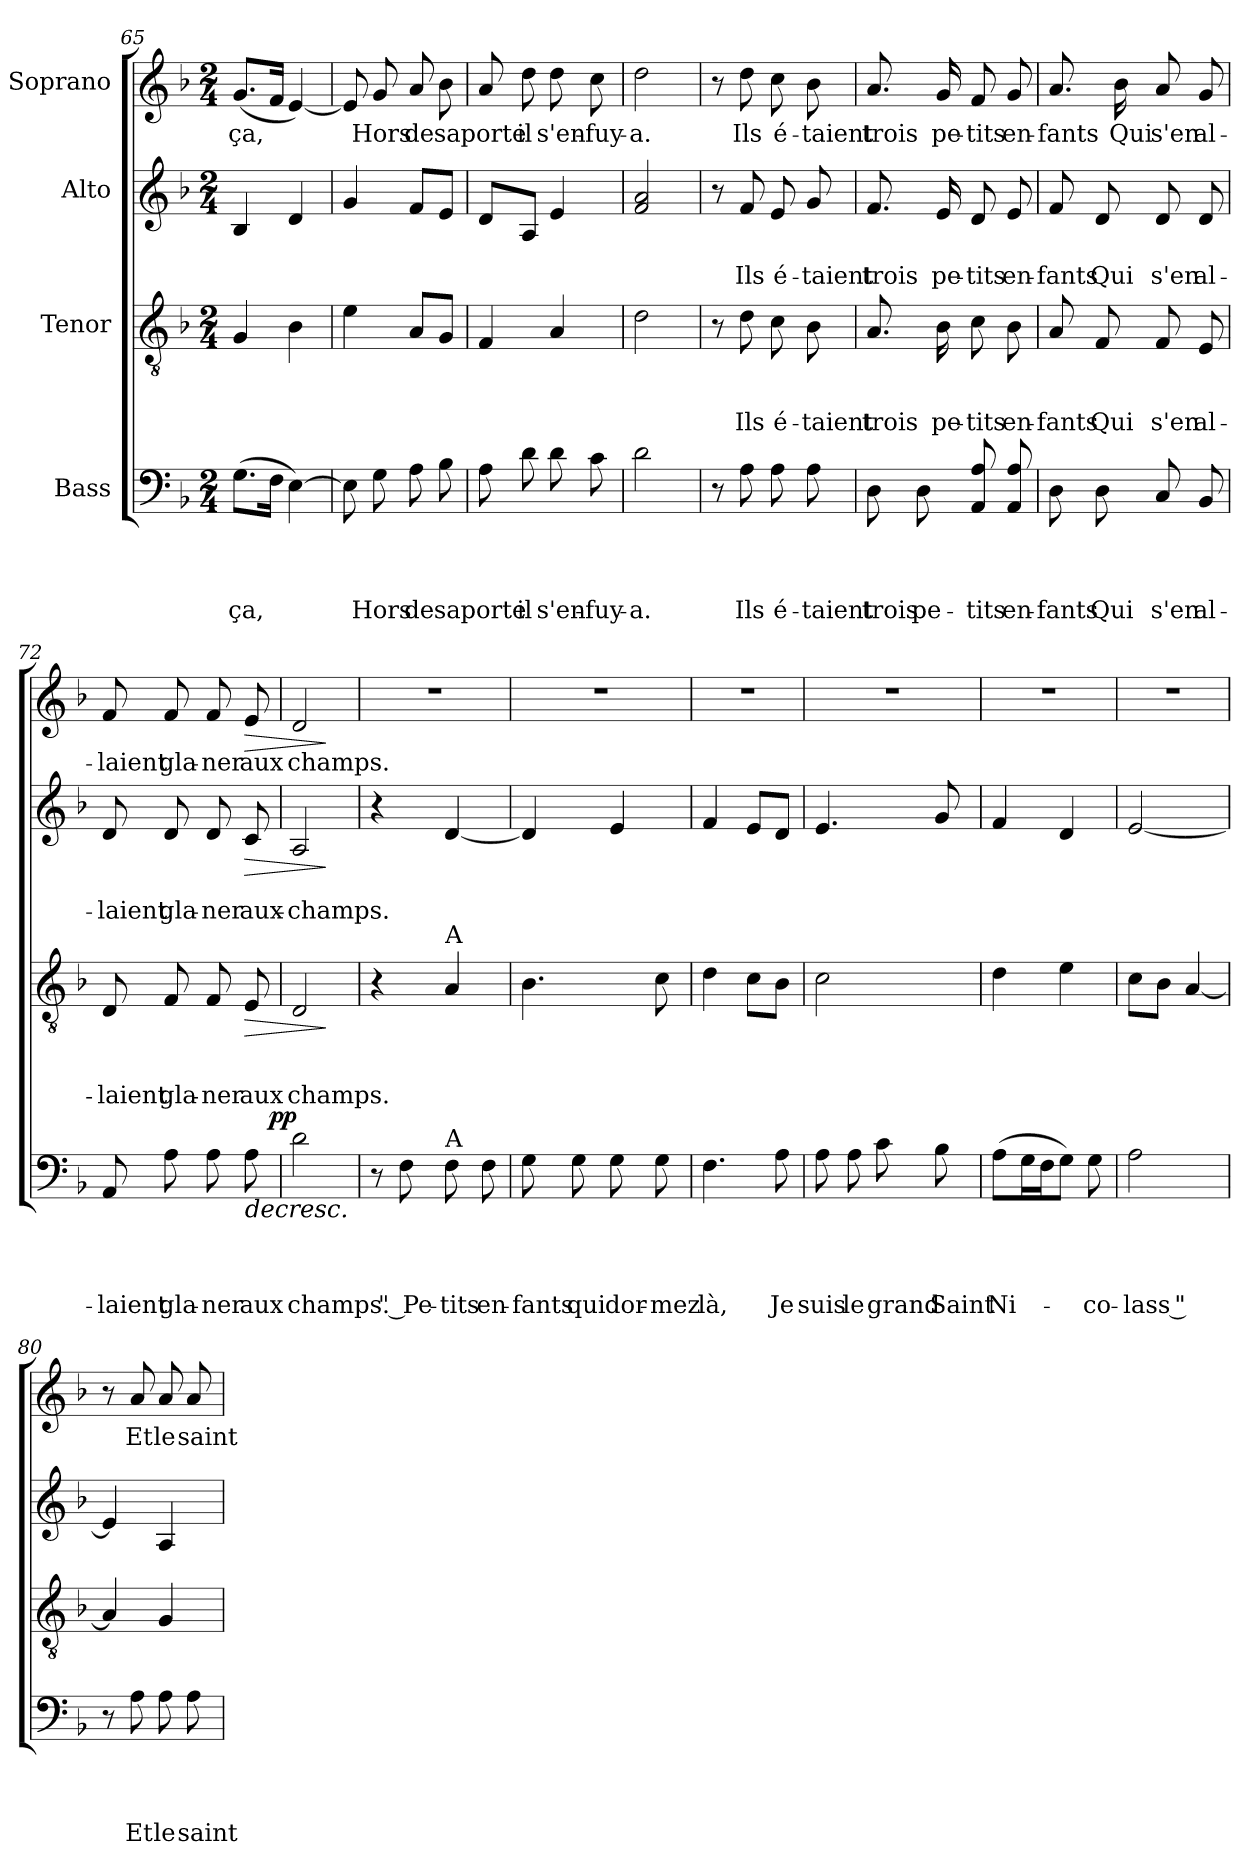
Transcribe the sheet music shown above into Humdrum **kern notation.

**kern	**text	**text	**text	**text	**dynam	**kern	**text	**text	**text	**dynam	**kern	**text	**text	**dynam	**kern	**text	**dynam
*part4	*part4	*part4	*part4	*part4	*part4	*part3	*part3	*part3	*part3	*part3	*part2	*part2	*part2	*part2	*part1	*part1	*part1
*staff4	*staff4	*staff4	*staff4	*staff4	*staff4	*staff3	*staff3	*staff3	*staff3	*staff3	*staff2	*staff2	*staff2	*staff2	*staff1	*staff1	*staff1
*I"Bass	*	*	*	*	*	*I"Tenor	*	*	*	*	*I"Alto	*	*	*	*I"Soprano	*	*
*clefF4	*	*	*	*	*	*clefGv2	*	*	*	*	*clefG2	*	*	*	*clefG2	*	*
*k[b-]	*	*	*	*	*	*k[b-]	*	*	*	*	*k[b-]	*	*	*	*k[b-]	*	*
*F:	*	*	*	*	*	*F:	*	*	*	*	*F:	*	*	*	*F:	*	*
*M2/4	*	*	*	*	*	*M2/4	*	*	*	*	*M2/4	*	*	*	*M2/4	*	*
=65	=65	=65	=65	=65	=65	=65	=65	=65	=65	=65	=65	=65	=65	=65	=65	=65	=65
!	!	!	!	!LO:LY:b	!	!	!	!	!	!	!	!	!	!	!	!LO:LY:b	!
(>8.G\L	.	.	.	ça,	.	4G/	.	.	.	.	4B-/	.	.	.	(<8.g/L	ça,	.
16F\Jk	.	.	.	.	.	.	.	.	.	.	.	.	.	.	16f/Jk	.	.
[>4E\)	.	.	.	.	.	4B-\	.	.	.	.	4d/	.	.	.	[<4e/)	.	.
=66	=66	=66	=66	=66	=66	=66	=66	=66	=66	=66	=66	=66	=66	=66	=66	=66	=66
8E\]	.	.	.	.	.	4e\	.	.	.	.	4g/	.	.	.	8e/]	.	.
!	!	!	!	!LO:LY:b	!	!	!	!	!	!	!	!	!	!	!	!LO:LY:b	!
8G\	.	.	.	Hors	.	.	.	.	.	.	.	.	.	.	8g/	Hors	.
!	!	!	!	!LO:LY:b	!	!	!	!	!	!	!	!	!	!	!	!LO:LY:b	!
8A\	.	.	.	de	.	8A/L	.	.	.	.	8f/L	.	.	.	8a/	de	.
!	!	!	!	!LO:LY:b	!	!	!	!	!	!	!	!	!	!	!	!LO:LY:b	!
8B-\	.	.	.	sa	.	8G/J	.	.	.	.	8e/J	.	.	.	8b-\	sa	.
=67	=67	=67	=67	=67	=67	=67	=67	=67	=67	=67	=67	=67	=67	=67	=67	=67	=67
!	!	!	!	!LO:LY:b	!	!	!	!	!	!	!	!	!	!	!	!LO:LY:b	!
8A\	.	.	.	porte	.	4F/	.	.	.	.	8d/L	.	.	.	8a/	porte	.
!	!	!	!	!LO:LY:b	!	!	!	!	!	!	!	!	!	!	!	!LO:LY:b	!
8d\	.	.	.	il	.	.	.	.	.	.	8A/J	.	.	.	8dd\	il	.
!	!	!	!	!LO:LY:b	!	!	!	!	!	!	!	!	!	!	!	!LO:LY:b	!
8d\	.	.	.	s'en-	.	4A/	.	.	.	.	4e/	.	.	.	8dd\	s'en-	.
!	!	!	!	!LO:LY:b	!	!	!	!	!	!	!	!	!	!	!	!LO:LY:b	!
8c\	.	.	.	-fuy-	.	.	.	.	.	.	.	.	.	.	8cc\	-fuy-	.
=68	=68	=68	=68	=68	=68	=68	=68	=68	=68	=68	=68	=68	=68	=68	=68	=68	=68
!	!	!	!	!LO:LY:b	!	!	!	!	!	!	!	!	!	!	!	!LO:LY:b	!
2d\	.	.	.	-a.	.	2d\	.	.	.	.	2f/ 2a/	.	.	.	2dd\	-a.	.
!!LO:PB:g=z
=69	=69	=69	=69	=69	=69	=69	=69	=69	=69	=69	=69	=69	=69	=69	=69	=69	=69
8r	.	.	.	.	.	8r	.	.	.	.	8r	.	.	.	8r	.	.
!	!	!	!	!LO:LY:b	!	!	!	!	!LO:LY:b	!	!	!	!LO:LY:b	!	!	!LO:LY:b	!
8A\	.	.	.	Ils	.	8d\	.	.	Ils	.	8f/	.	Ils	.	8dd\	Ils	.
!	!	!	!	!LO:LY:b	!	!	!	!	!LO:LY:b	!	!	!	!LO:LY:b	!	!	!LO:LY:b	!
8A\	.	.	.	é-	.	8c\	.	.	é-	.	8e/	.	é-	.	8cc\	é-	.
!	!	!	!	!LO:LY:b	!	!	!	!	!LO:LY:b	!	!	!	!LO:LY:b	!	!	!LO:LY:b	!
8A\	.	.	.	-taient	.	8B-\	.	.	-taient	.	8g/	.	-taient	.	8b-\	-taient	.
=70	=70	=70	=70	=70	=70	=70	=70	=70	=70	=70	=70	=70	=70	=70	=70	=70	=70
!	!	!	!	!LO:LY:b	!	!	!	!	!LO:LY:b	!	!	!	!LO:LY:b	!	!	!LO:LY:b	!
8D\	.	.	.	trois	.	8.A/	.	.	trois	.	8.f/	.	trois	.	8.a/	trois	.
!	!	!	!	!LO:LY:b	!	!	!	!	!	!	!	!	!	!	!	!	!
8D\	.	.	.	pe-	.	.	.	.	.	.	.	.	.	.	.	.	.
!	!	!	!	!	!	!	!	!	!LO:LY:b	!	!	!	!LO:LY:b	!	!	!LO:LY:b	!
.	.	.	.	.	.	16B-\	.	.	pe-	.	16e/	.	pe-	.	16g/	pe-	.
!	!	!	!	!LO:LY:b	!	!	!	!	!LO:LY:b:rj	!	!	!	!LO:LY:b:rj	!	!	!LO:LY:b:rj	!
8AA/ 8A/	.	.	.	-tits	.	8c\	.	.	-tits	.	8d/	.	-tits	.	8f/	-tits	.
!	!	!	!	!LO:LY:b	!	!	!	!	!LO:LY:b	!	!	!	!LO:LY:b	!	!	!LO:LY:b	!
8AA/ 8A/	.	.	.	en-	.	8B-\	.	.	en-	.	8e/	.	en-	.	8g/	en-	.
=71	=71	=71	=71	=71	=71	=71	=71	=71	=71	=71	=71	=71	=71	=71	=71	=71	=71
!	!	!	!	!LO:LY:b	!	!	!	!	!LO:LY:b	!	!	!	!LO:LY:b	!	!	!LO:LY:b	!
8D\	.	.	.	-fants	.	8A/	.	.	-fants	.	8f/	.	-fants	.	8.a/	-fants	.
!	!	!	!	!LO:LY:b	!	!	!	!	!LO:LY:b	!	!	!	!LO:LY:b	!	!	!	!
8D\	.	.	.	Qui	.	8F/	.	.	Qui	.	8d/	.	Qui	.	.	.	.
!	!	!	!	!	!	!	!	!	!	!	!	!	!	!	!	!LO:LY:b	!
.	.	.	.	.	.	.	.	.	.	.	.	.	.	.	16b-\	Qui	.
!	!	!	!	!LO:LY:b	!	!	!	!	!LO:LY:b	!	!	!	!LO:LY:b	!	!	!LO:LY:b	!
8C/	.	.	.	s'en	.	8F/	.	.	s'en	.	8d/	.	s'en	.	8a/	s'en	.
!	!	!	!	!LO:LY:b	!	!	!	!	!LO:LY:b	!	!	!	!LO:LY:b	!	!	!LO:LY:b	!
8BB-/	.	.	.	al-	.	8E/	.	.	al-	.	8d/	.	al-	.	8g/	al-	.
=72	=72	=72	=72	=72	=72	=72	=72	=72	=72	=72	=72	=72	=72	=72	=72	=72	=72
!	!	!	!	!LO:LY:b	!	!	!	!	!LO:LY:b	!	!	!	!LO:LY:b	!	!	!LO:LY:b	!
*^	*	*	*	*	*	*	*	*	*	*	*	*	*	*	*	*	*
8AA/	4...ryy	.	.	.	-laient	.	8D/	.	.	-laient	.	8d/	.	-laient	.	8f/	-laient	.
!	!	!	!	!	!LO:LY:b	!	!	!	!	!LO:LY:b	!	!	!	!LO:LY:b	!	!	!LO:LY:b	!
8A\	.	.	.	.	gla-	.	8F/	.	.	gla-	.	8d/	.	gla-	.	8f/	gla-	.
!	!	!	!	!	!LO:LY:b	!	!	!	!	!LO:LY:b	!	!	!	!LO:LY:b	!	!	!LO:LY:b	!
8A\	.	.	.	.	-ner	.	8F/	.	.	-ner	.	8d/	.	-ner	.	8f/	-ner	.
!	!	!	!	!	!LO:LY:b	!LO:HP:b	!	!	!	!LO:LY:b	!LO:HP:b	!	!	!LO:LY:b	!LO:HP:b	!	!LO:LY:b	!LO:HP:b
8A\	.	.	.	.	aux	>	8E/	.	.	aux	>	8c/	.	aux-	>	8e/	aux	>
!	!	!	!	!	!	!LO:DY:a	!	!	!	!	!	!	!	!	!	!	!	!
.	32ryy	.	.	.	.	pp	.	.	.	.	.	.	.	.	.	.	.	.
=73	=73	=73	=73	=73	=73	=73	=73	=73	=73	=73	=73	=73	=73	=73	=73	=73	=73	=73
!	!	!	!	!	!LO:LY:b	!	!	!	!	!LO:LY:b	!	!	!	!LO:LY:b	!	!	!LO:LY:b	!
*v	*v	*	*	*	*	*	*	*	*	*	*	*	*	*	*	*	*	*
2d\	.	.	.	champs.	.	2D/	.	.	champs.	.	2A/	.	-champs.	.	2d/	champs.	.
.	.	.	.	.	]	.	.	.	.	]	.	.	.	]	.	.	]
!!LO:LB:g=z
=74	=74	=74	=74	=74	=74	=74	=74	=74	=74	=74	=74	=74	=74	=74	=74	=74	=74
!	!	!	!	!	!	!	!	!	!	!	!	!	!	!	!LO:N:vis=1	!	!
8r	.	.	.	.	.	4r	.	.	.	.	4r	.	.	.	2r	.	.
!	!	!	!	!LO:LY:b:rj	!	!	!	!	!	!	!	!	!	!	!	!	!
8F\	.	.	.	" Pe-	.	.	.	.	.	.	.	.	.	.	.	.	.
!	!	!	!	!	!	!LO:TX:a:t=A	!	!	!	!	!	!	!	!	!	!	!
!LO:TX:a:t=A	!	!	!	!	!	!	!	!	!	!	!	!	!	!	!	!	!
!	!	!	!	!LO:LY:b	!	!	!	!	!	!	!	!	!	!	!	!	!
8F\	.	.	.	-tits	.	4A/	.	.	.	.	[<4d/	.	.	.	.	.	.
!	!	!	!	!LO:LY:b	!	!	!	!	!	!	!	!	!	!	!	!	!
8F\	.	.	.	en-	.	.	.	.	.	.	.	.	.	.	.	.	.
=75	=75	=75	=75	=75	=75	=75	=75	=75	=75	=75	=75	=75	=75	=75	=75	=75	=75
!	!	!	!	!LO:LY:b	!	!	!	!	!	!	!	!	!	!	!LO:N:vis=1	!	!
8G\	.	.	.	-fants	.	4.B-\	.	.	.	.	4d/]	.	.	.	2r	.	.
!	!	!	!	!LO:LY:b	!	!	!	!	!	!	!	!	!	!	!	!	!
8G\	.	.	.	qui	.	.	.	.	.	.	.	.	.	.	.	.	.
!	!	!	!	!LO:LY:b	!	!	!	!	!	!	!	!	!	!	!	!	!
8G\	.	.	.	dor-	.	.	.	.	.	.	4e/	.	.	.	.	.	.
!	!	!	!	!LO:LY:b	!	!	!	!	!	!	!	!	!	!	!	!	!
8G\	.	.	.	-mez	.	8c\	.	.	.	.	.	.	.	.	.	.	.
=76	=76	=76	=76	=76	=76	=76	=76	=76	=76	=76	=76	=76	=76	=76	=76	=76	=76
!	!	!	!	!LO:LY:b	!	!	!	!	!	!	!	!	!	!	!LO:N:vis=1	!	!
4.F\	.	.	.	là,	.	4d\	.	.	.	.	4f/	.	.	.	2r	.	.
.	.	.	.	.	.	8c\L	.	.	.	.	8e/L	.	.	.	.	.	.
!	!	!	!	!LO:LY:b	!	!	!	!	!	!	!	!	!	!	!	!	!
8A\	.	.	.	Je	.	8B-\J	.	.	.	.	8d/J	.	.	.	.	.	.
=77	=77	=77	=77	=77	=77	=77	=77	=77	=77	=77	=77	=77	=77	=77	=77	=77	=77
!	!	!	!	!LO:LY:b	!	!	!	!	!	!	!	!	!	!	!LO:N:vis=1	!	!
8A\	.	.	.	suis	.	2c\	.	.	.	.	4.e/	.	.	.	2r	.	.
!	!	!	!	!LO:LY:b	!	!	!	!	!	!	!	!	!	!	!	!	!
8A\	.	.	.	le	.	.	.	.	.	.	.	.	.	.	.	.	.
!	!	!	!	!LO:LY:b	!	!	!	!	!	!	!	!	!	!	!	!	!
8c\	.	.	.	grand	.	.	.	.	.	.	.	.	.	.	.	.	.
!	!	!	!	!LO:LY:b	!	!	!	!	!	!	!	!	!	!	!	!	!
8B-\	.	.	.	Saint	.	.	.	.	.	.	8g/	.	.	.	.	.	.
=78	=78	=78	=78	=78	=78	=78	=78	=78	=78	=78	=78	=78	=78	=78	=78	=78	=78
!	!	!	!	!LO:LY:b	!	!	!	!	!	!	!	!	!	!	!LO:N:vis=1	!	!
(>8A\L	.	.	.	Ni-	.	4d\	.	.	.	.	4f/	.	.	.	2r	.	.
16G\L	.	.	.	.	.	.	.	.	.	.	.	.	.	.	.	.	.
16F\J	.	.	.	.	.	.	.	.	.	.	.	.	.	.	.	.	.
8G\J)	.	.	.	.	.	4e\	.	.	.	.	4d/	.	.	.	.	.	.
!	!	!	!	!LO:LY:b	!	!	!	!	!	!	!	!	!	!	!	!	!
8G\	.	.	.	-co-	.	.	.	.	.	.	.	.	.	.	.	.	.
=79	=79	=79	=79	=79	=79	=79	=79	=79	=79	=79	=79	=79	=79	=79	=79	=79	=79
!	!	!	!	!LO:LY:b	!	!	!	!	!	!	!	!	!	!	!LO:N:vis=1	!	!
2A\	.	.	.	-lass "	.	8c\L	.	.	.	.	[<2e/	.	.	.	2r	.	.
.	.	.	.	.	.	8B-\J	.	.	.	.	.	.	.	.	.	.	.
.	.	.	.	.	.	[<4A/	.	.	.	.	.	.	.	.	.	.	.
!!LO:LB:g=z
=80	=80	=80	=80	=80	=80	=80	=80	=80	=80	=80	=80	=80	=80	=80	=80	=80	=80
8r	.	.	.	.	.	4A/]	.	.	.	.	4e/]	.	.	.	8r	.	.
!	!	!	!	!LO:LY:b	!	!	!	!	!	!	!	!	!	!	!	!LO:LY:b	!
8A\	.	.	.	Et	.	.	.	.	.	.	.	.	.	.	8a/	Et	.
!	!	!	!	!LO:LY:b	!	!	!	!	!	!	!	!	!	!	!	!LO:LY:b	!
8A\	.	.	.	le	.	4G/	.	.	.	.	4A/	.	.	.	8a/	le	.
!	!	!	!	!LO:LY:b	!	!	!	!	!	!	!	!	!	!	!	!LO:LY:b	!
8A\	.	.	.	saint	.	.	.	.	.	.	.	.	.	.	8a/	saint	.
=	=	=	=	=	=	=	=	=	=	=	=	=	=	=	=	=	=
*-	*-	*-	*-	*-	*-	*-	*-	*-	*-	*-	*-	*-	*-	*-	*-	*-	*-
